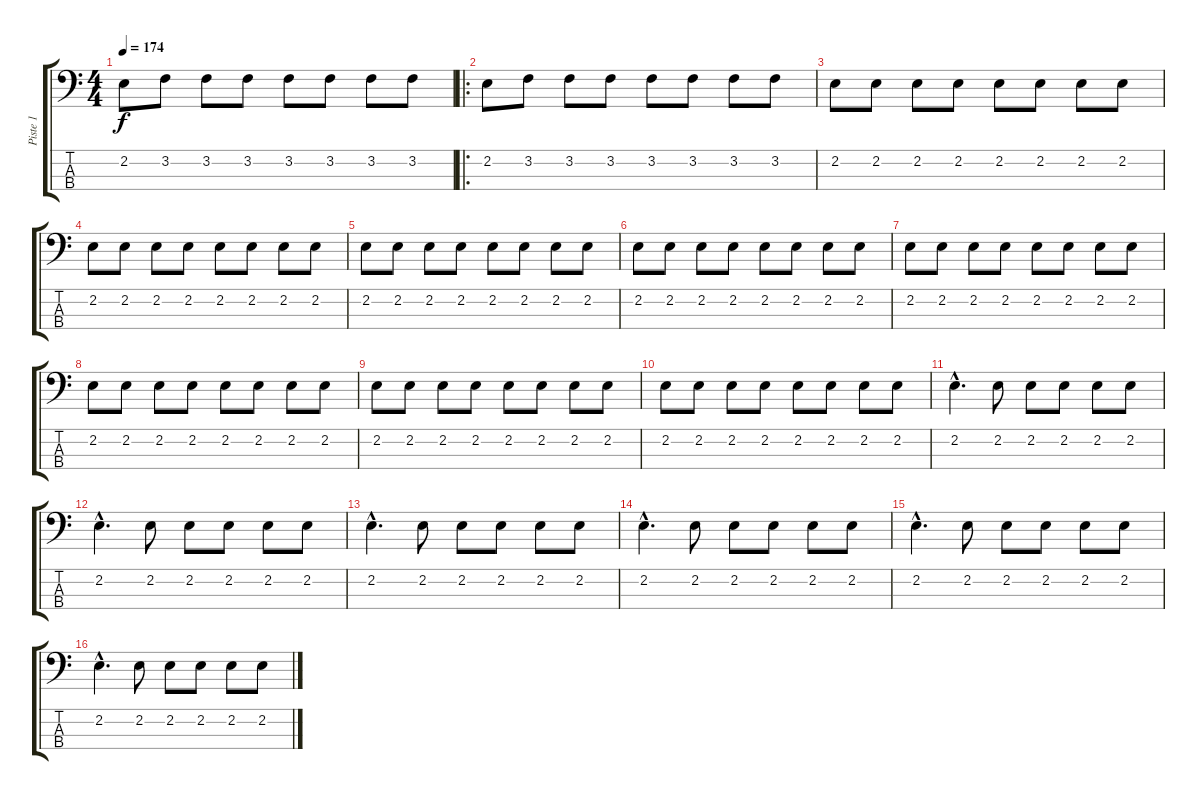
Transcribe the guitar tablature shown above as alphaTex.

\track ("Piste 1" "Piste 1") {instrument electricbasspick}
\staff {score tabs}
\tuning (G2 D2 A1 E1) {hide}
\ts (4 4)
\tempo 174
\clef f4
\ks c
2.2.8{dy f} 3.2.8 3.2.8 3.2.8 3.2.8 3.2.8 3.2.8 3.2.8 |
\ro
2.2.8 3.2.8 3.2.8 3.2.8 3.2.8 3.2.8 3.2.8 3.2.8 |
2.2.8 2.2.8 2.2.8 2.2.8 2.2.8 2.2.8 2.2.8 2.2.8 |
2.2.8 2.2.8 2.2.8 2.2.8 2.2.8 2.2.8 2.2.8 2.2.8 |
2.2.8 2.2.8 2.2.8 2.2.8 2.2.8 2.2.8 2.2.8 2.2.8 |
2.2.8 2.2.8 2.2.8 2.2.8 2.2.8 2.2.8 2.2.8 2.2.8 |
2.2.8 2.2.8 2.2.8 2.2.8 2.2.8 2.2.8 2.2.8 2.2.8 |
2.2.8 2.2.8 2.2.8 2.2.8 2.2.8 2.2.8 2.2.8 2.2.8 |
2.2.8 2.2.8 2.2.8 2.2.8 2.2.8 2.2.8 2.2.8 2.2.8 |
2.2.8 2.2.8 2.2.8 2.2.8 2.2.8 2.2.8 2.2.8 2.2.8 |
2.2{hac}.4{d} 2.2.8 2.2.8 2.2.8 2.2.8 2.2.8 |
2.2{hac}.4{d} 2.2.8 2.2.8 2.2.8 2.2.8 2.2.8 |
2.2{hac}.4{d} 2.2.8 2.2.8 2.2.8 2.2.8 2.2.8 |
2.2{hac}.4{d} 2.2.8 2.2.8 2.2.8 2.2.8 2.2.8 |
2.2{hac}.4{d} 2.2.8 2.2.8 2.2.8 2.2.8 2.2.8 |
2.2{hac}.4{d} 2.2.8 2.2.8 2.2.8 2.2.8 2.2.8
